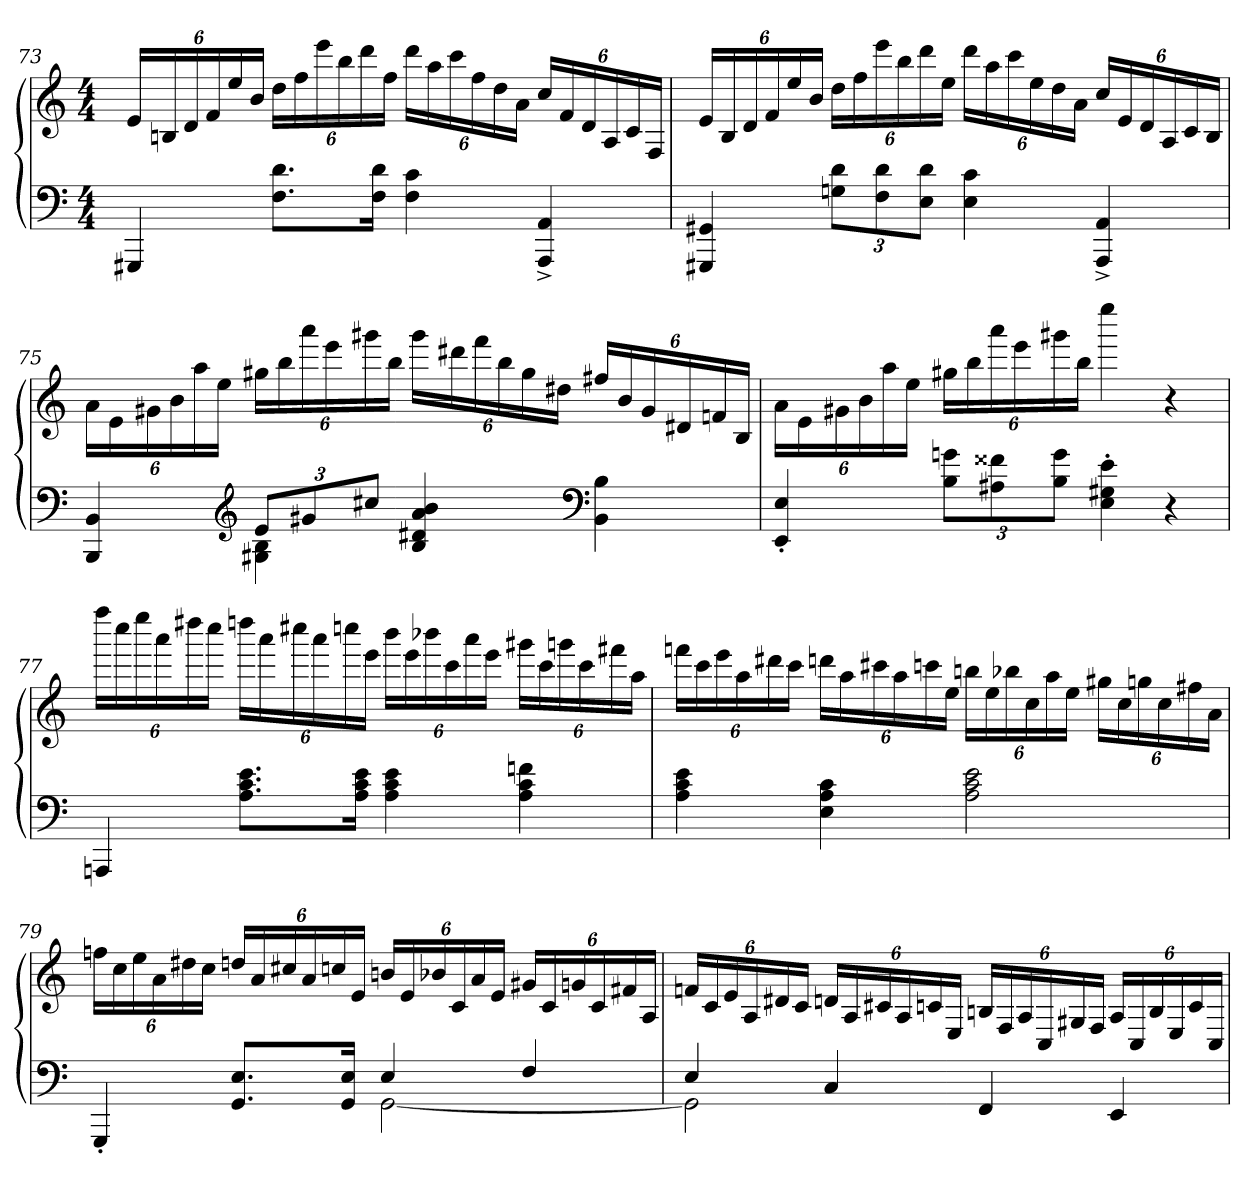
**kern	**kern
*part2	*part1
*staff2	*staff1
*clefF4	*clefG2
*k[]	*k[]
*M4/4	*M4/4
=73	=73
4GGG#X	24eLL
.	24Bn
.	24d
.	24f
.	24ee
.	24bJJ
8.d 8.FL	24ddLL
.	24ff
.	24eee
.	24bb
.	24ddd
16d 16FJk	.
.	24ffJJ
4c 4F	24dddLL
.	24aa
.	24ccc
.	24ff
.	24dd
.	24aJJ
4AA^> 4AAA^>	24ccLL
.	24f
.	24d
.	24A
.	24c
.	24FJJ
=74	=74
4GG#X 4GGG#X	24eLL
.	24B
.	24d
.	24f
.	24ee
.	24bJJ
12d 12GnL	24ddLL
.	24ff
12d 12F	24eee
.	24bb
12d 12EJ	24ddd
.	24eeJJ
4c 4E	24dddLL
.	24aa
.	24ccc
.	24ee
.	24dd
.	24aJJ
4AA^> 4AAA^>	24ccLL
.	24e
.	24d
.	24A
.	24c
.	24BJJ
=75	=75
*^	*
4BB 4BBB	4ryy	24aLL
.	.	24e
.	.	24g#X
.	.	24b
.	.	24aa
.	.	24eeJJ
*clefG2	*	*
12eL	4B 4G#	24gg#LL
.	.	24bb
12g#X	.	24aaa
.	.	24eee
12cc#XJ	.	24ggg#
.	.	24bbJJ
4b 4a 4d#X 4B	4ryy	24ggg#LL
.	.	24ddd#X
.	.	24fff
.	.	24bb
.	.	24gg#
.	.	24dd#JJ
*clefF4	*	*
4ryy	4B 4BB	24ff#XLL
.	.	24b
.	.	24g#
.	.	24d#
.	.	24fn
.	.	24BJJ
*v	*v	*
=76	=76
4E'> 4EE'>	24aLL
.	24e
.	24g#X
.	24b
.	24aa
.	24eeJJ
12gn 12BL	24gg#LL
.	24bb
12f##X 12A#X	24aaa
.	24eee
12g 12BJ	24ggg#
.	24bbJJ
4e'> 4G#X'> 4E'>	4eeee
4r	4r
=77	=77
4AAAn	24ffffLL
.	24cccc
.	24eeee
.	24aaa
.	24dddd#X
.	24ccccJJ
8.e 8.c 8.AL	24ddddnLL
.	24aaa
.	24cccc#X
.	24aaa
.	24ccccn
16e 16c 16AJk	.
.	24eeeJJ
4e 4c 4A	24bbbLL
.	24eee
.	24bbb-X
.	24ccc
.	24aaa
.	24eeeJJ
4fn 4c 4A	24ggg#XLL
.	24ccc
.	24gggn
.	24ccc
.	24fff#X
.	24aaJJ
=78	=78
4e 4c 4A	24fffnLL
.	24ccc
.	24eee
.	24aa
.	24ddd#X
.	24cccJJ
4c 4A 4E	24dddnLL
.	24aa
.	24ccc#X
.	24aa
.	24cccn
.	24eeJJ
2e 2c 2A	24bbnLL
.	24ee
.	24bb-X
.	24cc
.	24aa
.	24eeJJ
.	24gg#XLL
.	24cc
.	24ggn
.	24cc
.	24ff#X
.	24aJJ
=79	=79
*^	*
4GGG'>	2ryy	24ffnLL
.	.	24cc
.	.	24ee
.	.	24a
.	.	24dd#X
.	.	24ccJJ
8.E 8.GGL	.	24ddnLL
.	.	24a
.	.	24cc#X
.	.	24a
.	.	24ccn
16E 16GGJk	.	.
.	.	24eJJ
4E	[2GG	24bnLL
.	.	24e
.	.	24b-X
.	.	24c
.	.	24a
.	.	24eJJ
4F	.	24g#XLL
.	.	24c
.	.	24gn
.	.	24c
.	.	24f#X
.	.	24AJJ
=80	=80	=80
4E	2GG]	24fnLL
.	.	24c
.	.	24e
.	.	24A
.	.	24d#X
.	.	24cJJ
4C	.	24dnLL
.	.	24A
.	.	24c#X
.	.	24A
.	.	24cn
.	.	24EJJ
2ryy	4FF	24BnLL
.	.	24F
.	.	24A
.	.	24C
.	.	24G#X
.	.	24FJJ
.	4EE	24ALL
.	.	24C
.	.	24B
.	.	24E
.	.	24c
.	.	24CJJ
*v	*v	*
=	=
*-	*-
